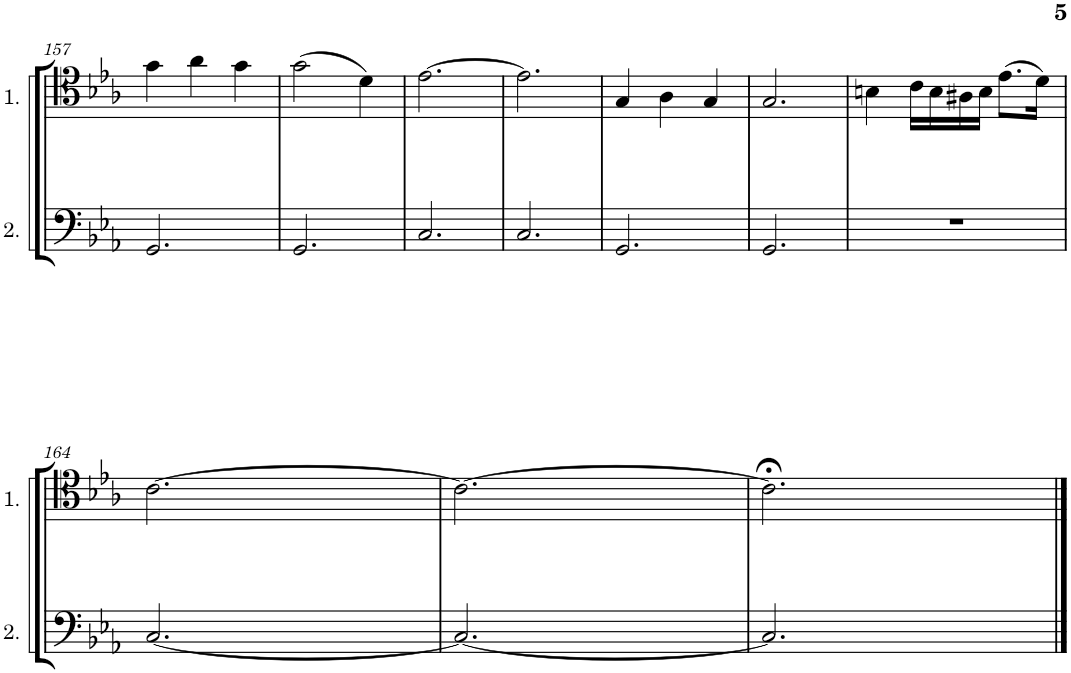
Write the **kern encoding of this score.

**kern	**kern
*part2	*part1
*staff2	*staff1
*I"Cello 2	*I"Cello 1
!!LO:PB:g=z
*clefF4	*clefC4
*k[b-e-a-]	*k[b-e-a-]
*M3/4	*M3/4
=157	=157
2.GG/	4g\
.	4a-\
.	4g\
=158	=158
2.GG/	(2g\
.	4d\)
=159	=159
2.C/	[2.e-\
=160	=160
2.C/	2.e-\]
=161	=161
2.GG/	4G/
.	4A-\
.	4G/
=162	=162
2.GG/	2.G/
=163	=163
2.r	4Bn\
.	16c\LL
.	16B\
.	16A#X\
.	16B\JJ
.	(8.e-\L
.	16d\Jk)
!!LO:LB:g=z
=164	=164
[2.C/	[2.c\
=165	=165
2.C/_	2.c\_
=166	=166
2.C/]	2.c;<\]
==	==
*-	*-
